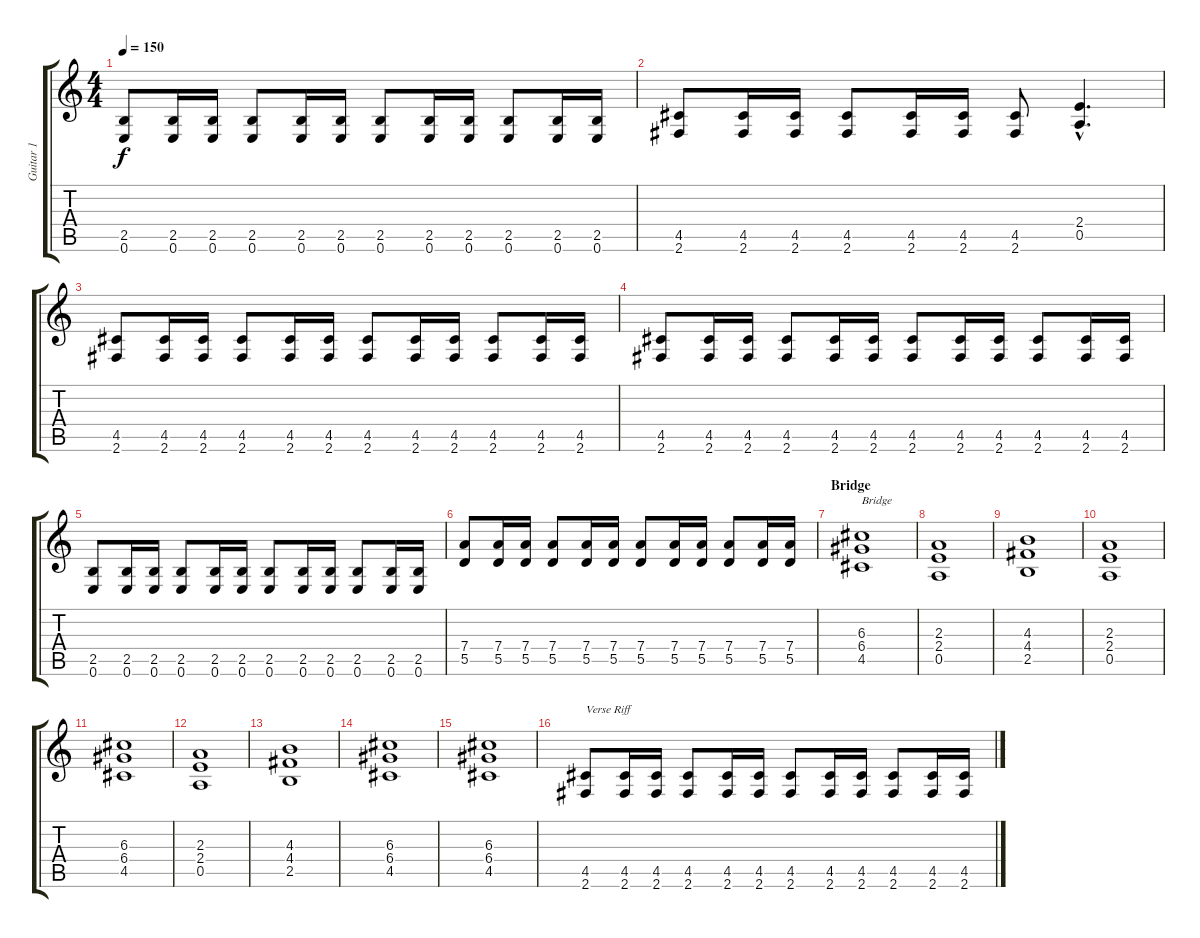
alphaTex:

\track ("Guitar 1" "Guitar 1") {instrument distortionguitar}
\staff {score tabs}
\tuning (E4 B3 G3 D3 A2 E2) {hide}
\ts (4 4)
\tempo 150
\clef g2
\ks c
(2.5 0.6).8{dy f} (2.5 0.6).16 (2.5 0.6).16 (2.5 0.6).8 (2.5 0.6).16 (2.5 0.6).16 (2.5 0.6).8 (2.5 0.6).16 (2.5 0.6).16 (2.5 0.6).8 (2.5 0.6).16 (2.5 0.6).16 |
(4.5 2.6).8 (4.5 2.6).16 (4.5 2.6).16 (4.5 2.6).8 (4.5 2.6).16 (4.5 2.6).16 (4.5 2.6).8 (2.4{hac} 0.5{hac}).4{d} |
(4.5 2.6).8 (4.5 2.6).16 (4.5 2.6).16 (4.5 2.6).8 (4.5 2.6).16 (4.5 2.6).16 (4.5 2.6).8 (4.5 2.6).16 (4.5 2.6).16 (4.5 2.6).8 (4.5 2.6).16 (4.5 2.6).16 |
(4.5 2.6).8 (4.5 2.6).16 (4.5 2.6).16 (4.5 2.6).8 (4.5 2.6).16 (4.5 2.6).16 (4.5 2.6).8 (4.5 2.6).16 (4.5 2.6).16 (4.5 2.6).8 (4.5 2.6).16 (4.5 2.6).16 |
(2.5 0.6).8 (2.5 0.6).16 (2.5 0.6).16 (2.5 0.6).8 (2.5 0.6).16 (2.5 0.6).16 (2.5 0.6).8 (2.5 0.6).16 (2.5 0.6).16 (2.5 0.6).8 (2.5 0.6).16 (2.5 0.6).16 |
(7.4 5.5).8 (7.4 5.5).16 (7.4 5.5).16 (7.4 5.5).8 (7.4 5.5).16 (7.4 5.5).16 (7.4 5.5).8 (7.4 5.5).16 (7.4 5.5).16 (7.4 5.5).8 (7.4 5.5).16 (7.4 5.5).16 |
\section ("" "Bridge")
(6.3 6.4 4.5).1{txt "Bridge"} |
(2.3 2.4 0.5).1 |
(4.3 4.4 2.5).1 |
(2.3 2.4 0.5).1 |
(6.3 6.4 4.5).1 |
(2.3 2.4 0.5).1 |
(4.3 4.4 2.5).1 |
(6.3 6.4 4.5).1 |
(6.3 6.4 4.5).1 |
(4.5 2.6).8{txt "Verse Riff"} (4.5 2.6).16 (4.5 2.6).16 (4.5 2.6).8 (4.5 2.6).16 (4.5 2.6).16 (4.5 2.6).8 (4.5 2.6).16 (4.5 2.6).16 (4.5 2.6).8 (4.5 2.6).16 (4.5 2.6).16
